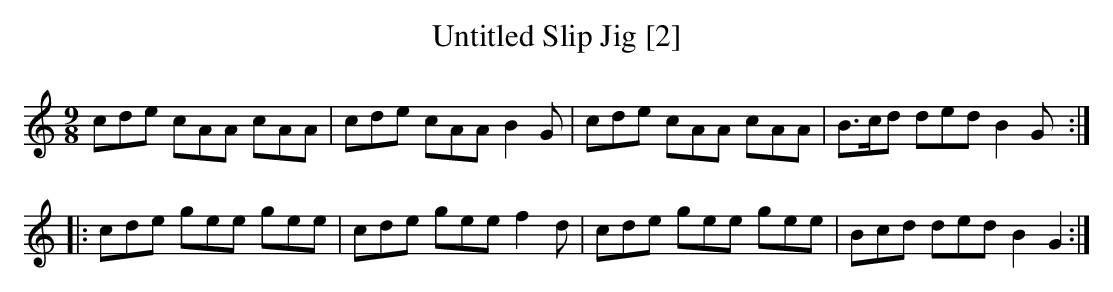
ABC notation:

X:1
T:Untitled Slip Jig [2]
M:9/8
L:1/8
K:C
cde cAA cAA|cde cAA B2G|cde cAA cAA|B>cd ded B2G:|
|:cde gee gee|cde gee f2d|cde gee gee|Bcd ded B2G2:|]
